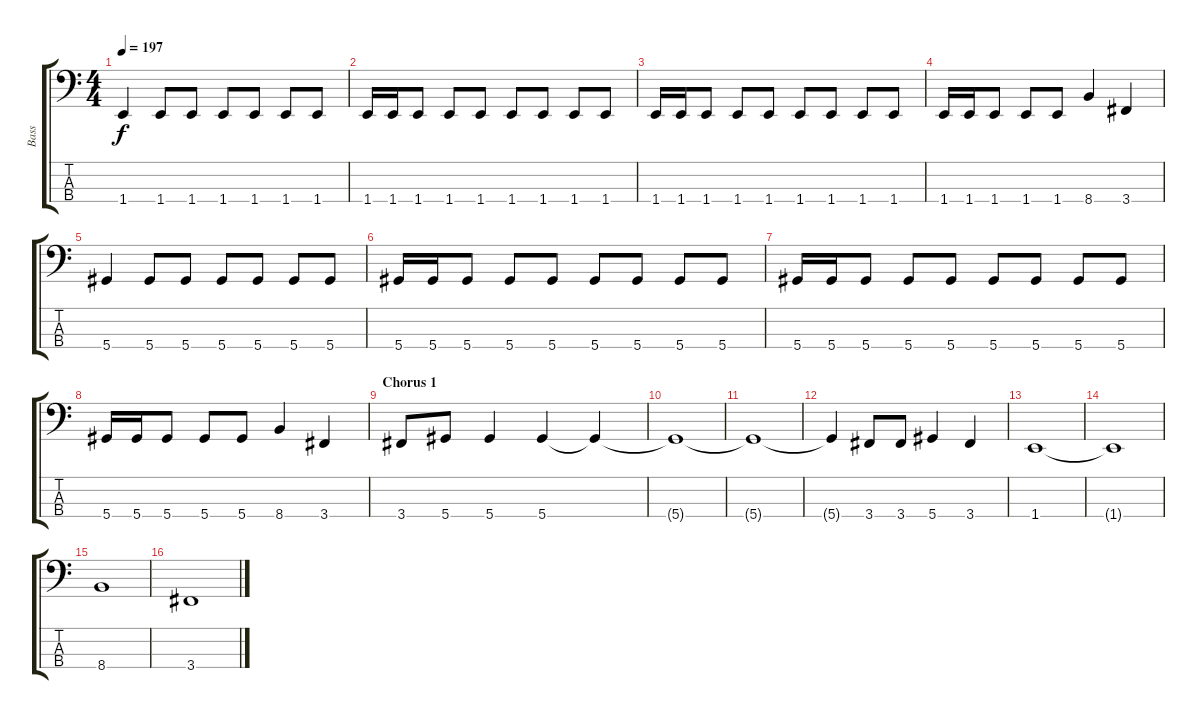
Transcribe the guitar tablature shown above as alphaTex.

\track ("Bass" "Bass") {instrument slapbass1}
\staff {score tabs}
\tuning (Gb2 Db2 Ab1 Eb1) {hide}
\ts (4 4)
\tempo 197
\clef f4
\ks c
1.4.4{dy f} 1.4.8 1.4.8 1.4.8 1.4.8 1.4.8 1.4.8 |
1.4.16 1.4.16 1.4.8 1.4.8 1.4.8 1.4.8 1.4.8 1.4.8 1.4.8 |
1.4.16 1.4.16 1.4.8 1.4.8 1.4.8 1.4.8 1.4.8 1.4.8 1.4.8 |
1.4.16 1.4.16 1.4.8 1.4.8 1.4.8 8.4.4 3.4.4 |
5.4.4 5.4.8 5.4.8 5.4.8 5.4.8 5.4.8 5.4.8 |
5.4.16 5.4.16 5.4.8 5.4.8 5.4.8 5.4.8 5.4.8 5.4.8 5.4.8 |
5.4.16 5.4.16 5.4.8 5.4.8 5.4.8 5.4.8 5.4.8 5.4.8 5.4.8 |
5.4.16 5.4.16 5.4.8 5.4.8 5.4.8 8.4.4 3.4.4 |
\section ("" "Chorus 1")
3.4.8{volume 13 instrument electricbassfinger} 5.4.8 5.4.4 5.4.4 5.4{t}.4 |
5.4{t}.1 |
5.4{t}.1 |
5.4{t}.4 3.4.8 3.4.8 5.4.4 3.4.4 |
1.4.1 |
1.4{t}.1 |
8.4.1 |
3.4.1
